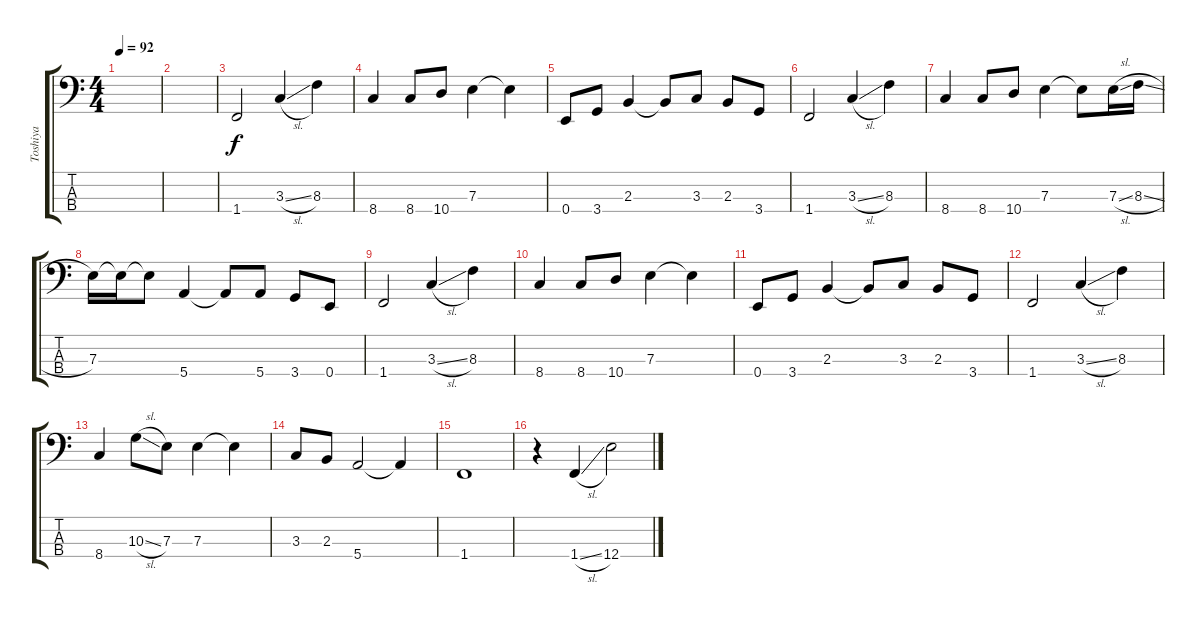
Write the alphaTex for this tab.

\track ("Toshiya" "Toshiya") {instrument electricbasspick}
\staff {score tabs}
\tuning (G2 D2 A1 E1) {hide}
\ts (4 4)
\tempo 92
\clef f4
\ks c
|
|
1.4.2 3.3{sl}.4 8.3.4 |
8.4.4 8.4.8 10.4.8 7.3.4 7.3{t}.4 |
0.4.8 3.4.8 2.3.4 2.3{t}.8 3.3.8 2.3.8 3.4.8 |
1.4.2 3.3{sl}.4 8.3.4 |
8.4.4 8.4.8 10.4.8 7.3.4 7.3{t}.8 7.3{sl}.16 8.3{sl}.16 |
7.3.16 7.3{t}.16 7.3{t}.8 5.4.4 5.4{t}.8 5.4.8 3.4.8 0.4.8 |
1.4.2 3.3{sl}.4 8.3.4 |
8.4.4 8.4.8 10.4.8 7.3.4 7.3{t}.4 |
0.4.8 3.4.8 2.3.4 2.3{t}.8 3.3.8 2.3.8 3.4.8 |
1.4.2 3.3{sl}.4 8.3.4 |
8.4.4 10.3{sl}.8 7.3.8 7.3.4 7.3{t}.4 |
3.3.8 2.3.8 5.4.2 5.4{t}.4 |
1.4.1 |
r.4 1.4{sl}.4 12.4.2
